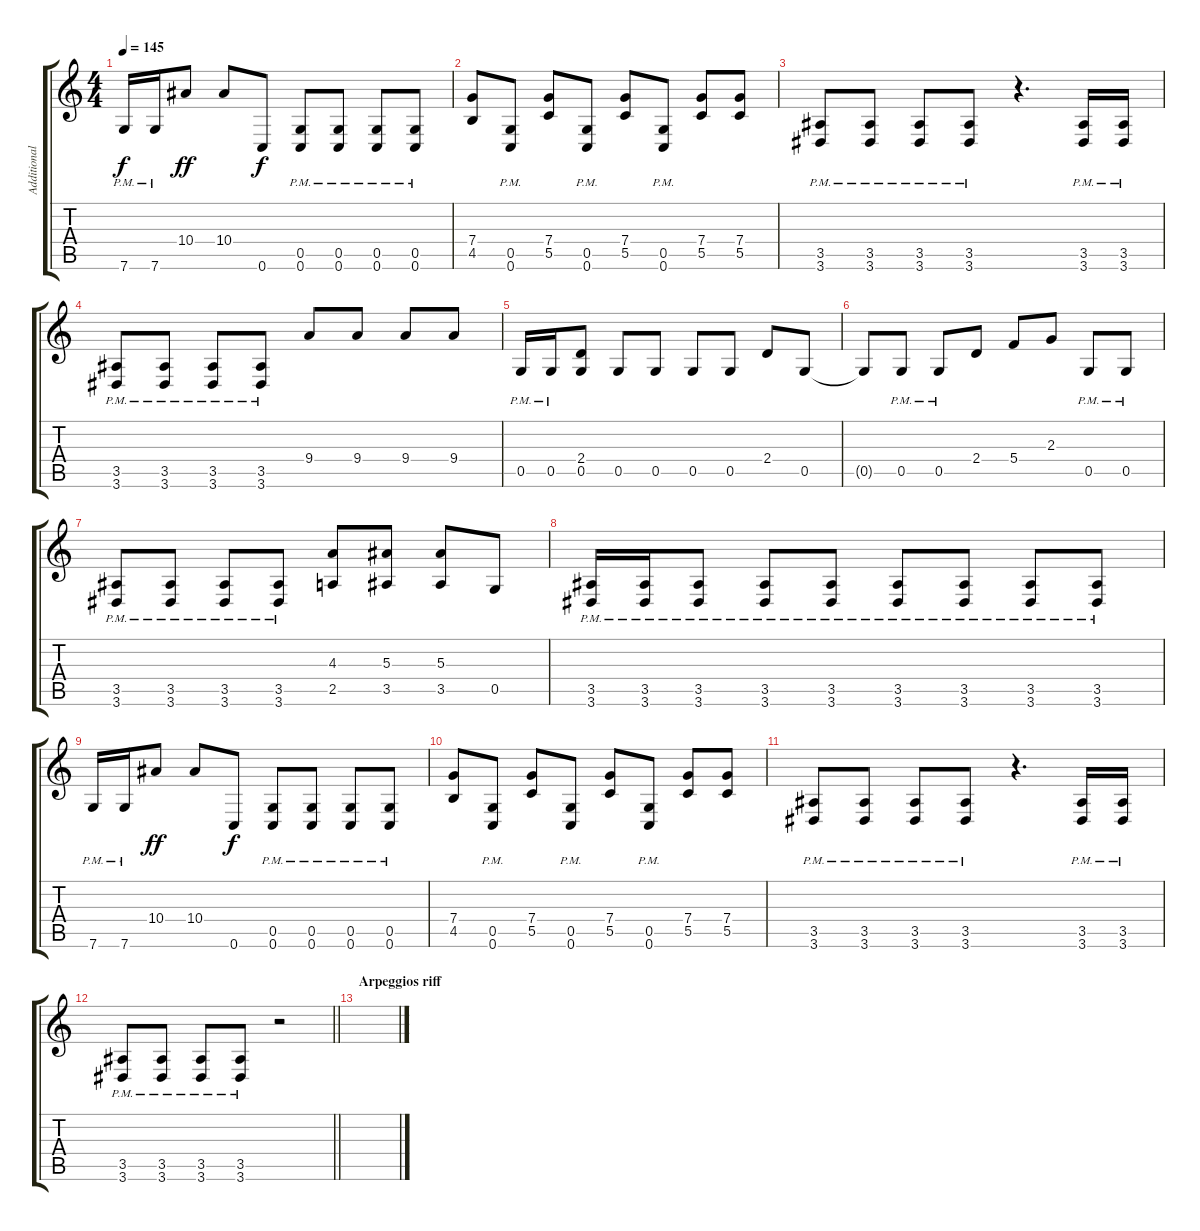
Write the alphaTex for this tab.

\track ("Additional guitar" "Additional") {instrument distortionguitar}
\staff {score tabs}
\tuning (D4 A3 F3 C3 G2 C2) {hide}
\ts (4 4)
\tempo 145
\clef g2
\ks c
7.6{pm}.16{dy f} 7.6{pm}.16 10.4.8{dy ff} 10.4.8 0.6.8{dy f} (0.5{pm} 0.6{pm}).8 (0.5{pm} 0.6{pm}).8 (0.5{pm} 0.6{pm}).8 (0.5{pm} 0.6{pm}).8 |
(7.4 4.5).8 (0.5{pm} 0.6{pm}).8 (7.4 5.5).8 (0.5{pm} 0.6{pm}).8 (7.4 5.5).8 (0.5{pm} 0.6).8 (7.4 5.5).8 (7.4 5.5).8 |
(3.5{pm} 3.6{pm}).8 (3.5{pm} 3.6{pm}).8 (3.5{pm} 3.6{pm}).8 (3.5{pm} 3.6{pm}).8 r.4{d} (3.5{pm} 3.6{pm}).16 (3.5{pm} 3.6{pm}).16 |
(3.5{pm} 3.6{pm}).8 (3.5{pm} 3.6{pm}).8 (3.5{pm} 3.6{pm}).8 (3.5{pm} 3.6{pm}).8 9.4.8 9.4.8 9.4.8 9.4.8 |
0.5{pm}.16 0.5{pm}.16 (2.4 0.5).8 0.5.8 0.5.8 0.5.8 0.5.8 2.4.8 0.5.8 |
0.5{t}.8 0.5{pm}.8 0.5{pm}.8 2.4.8 5.4.8 2.3.8 0.5{pm}.8 0.5{pm}.8 |
(3.5{pm} 3.6{pm}).8 (3.5{pm} 3.6{pm}).8 (3.5{pm} 3.6{pm}).8 (3.5{pm} 3.6{pm}).8 (4.3 2.5).8 (5.3 3.5).8 (5.3 3.5).8 0.5.8 |
(3.5{pm} 3.6{pm}).16 (3.5{pm} 3.6{pm}).16 (3.5{pm} 3.6{pm}).8 (3.5{pm} 3.6{pm}).8 (3.5{pm} 3.6{pm}).8 (3.5{pm} 3.6{pm}).8 (3.5{pm} 3.6{pm}).8 (3.5{pm} 3.6{pm}).8 (3.5{pm} 3.6{pm}).8 |
7.6{pm}.16 7.6{pm}.16 10.4.8{dy ff} 10.4.8 0.6.8{dy f} (0.5{pm} 0.6{pm}).8 (0.5{pm} 0.6{pm}).8 (0.5{pm} 0.6{pm}).8 (0.5{pm} 0.6{pm}).8 |
(7.4 4.5).8 (0.5{pm} 0.6{pm}).8 (7.4 5.5).8 (0.5{pm} 0.6{pm}).8 (7.4 5.5).8 (0.5{pm} 0.6).8 (7.4 5.5).8 (7.4 5.5).8 |
(3.5{pm} 3.6{pm}).8 (3.5{pm} 3.6{pm}).8 (3.5{pm} 3.6{pm}).8 (3.5{pm} 3.6{pm}).8 r.4{d} (3.5{pm} 3.6{pm}).16 (3.5{pm} 3.6{pm}).16 |
\barLineRight lightlight
(3.5{pm} 3.6{pm}).8 (3.5{pm} 3.6{pm}).8 (3.5{pm} 3.6{pm}).8 (3.5{pm} 3.6{pm}).8 r.2 |
\section ("" "Arpeggios riff")
